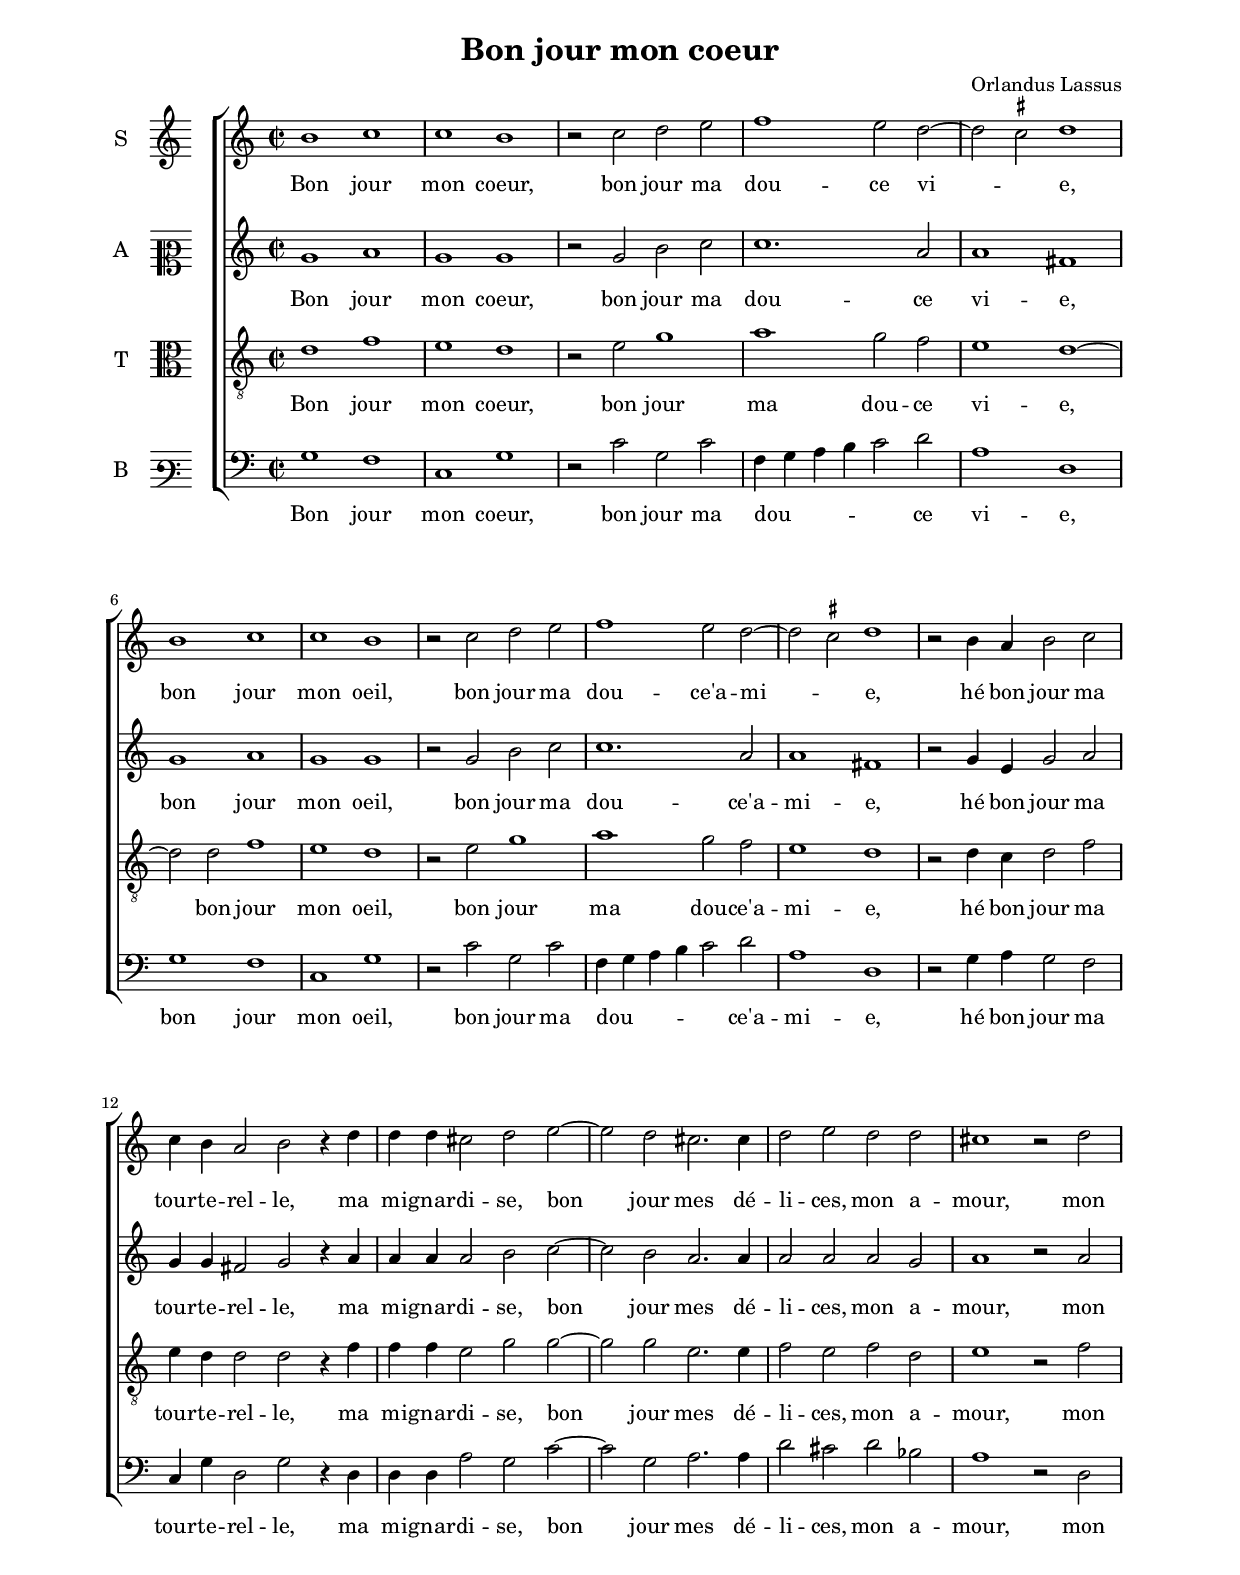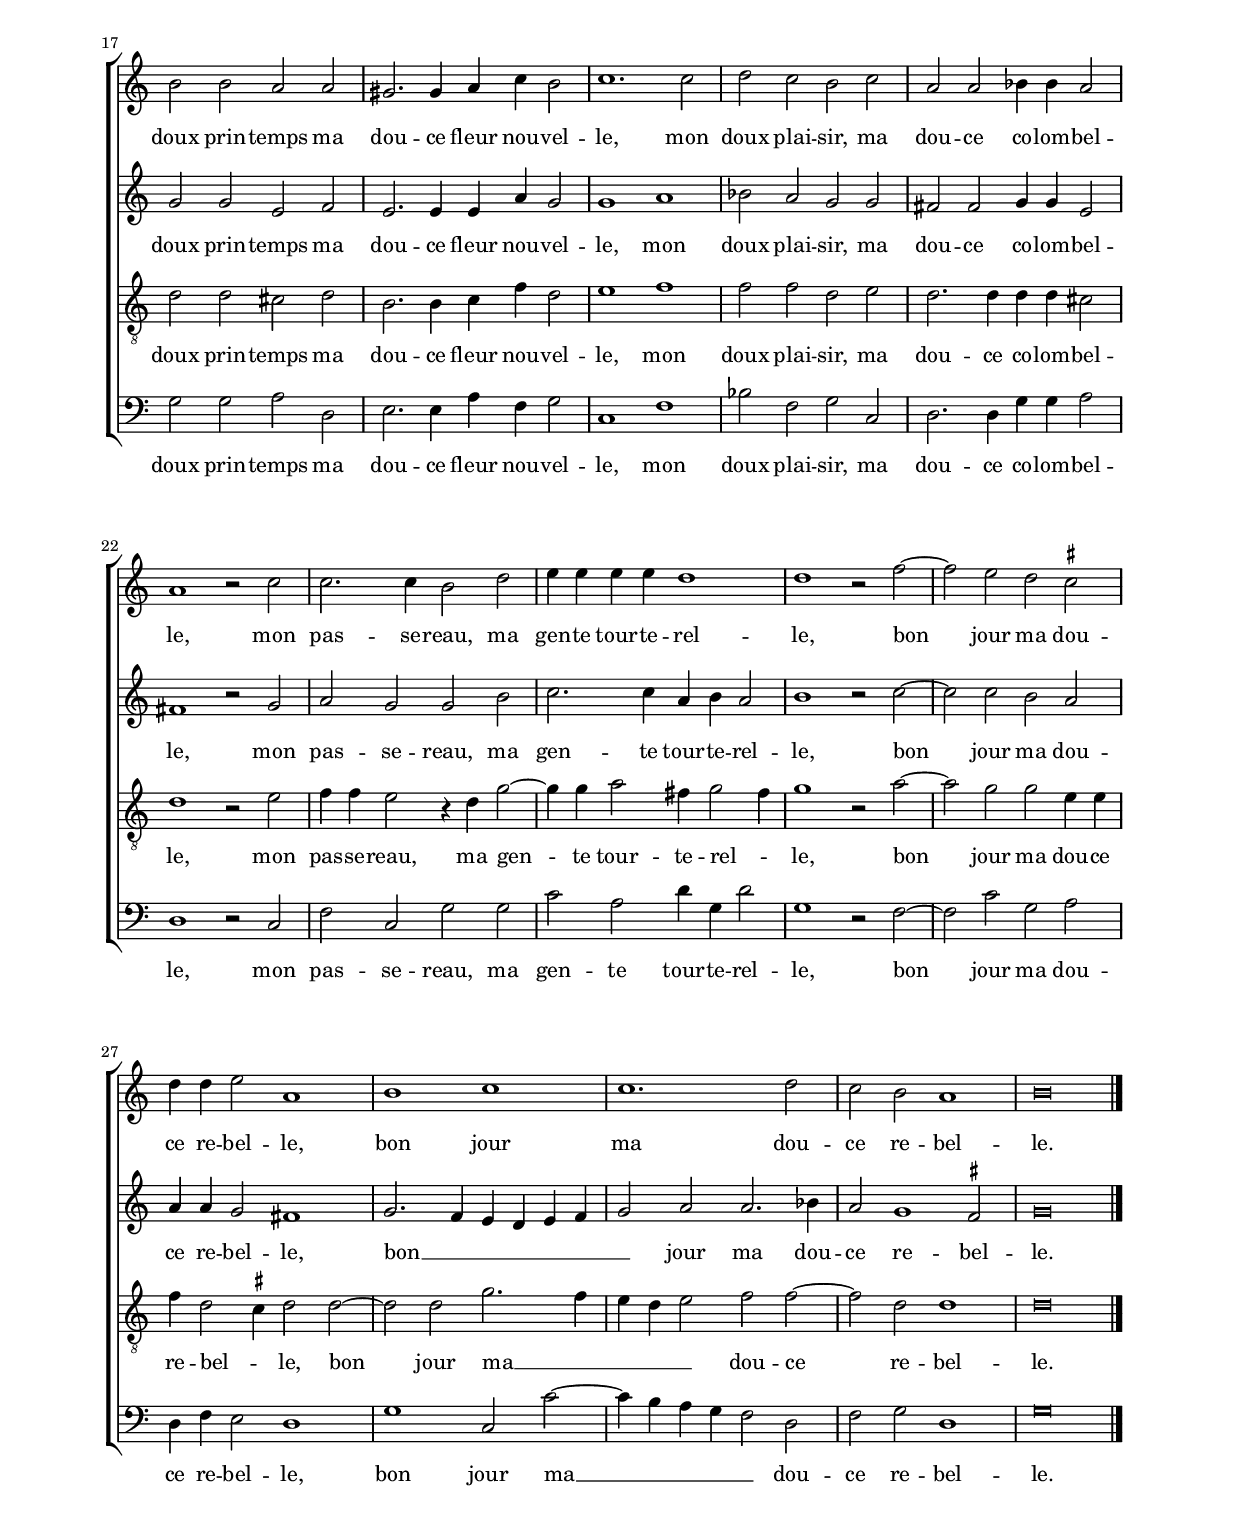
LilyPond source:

\header
{
  title="Bon jour mon coeur"
  composer="Orlandus Lassus"
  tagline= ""
}

\version "2.18.2"
\include "deutsch.ly"
#(set-global-staff-size 17)
% #(set-default-paper-size "letter")
#(ly:set-option 'point-and-click #f)

	
global = {
	\key c \major
	\time 2/2 \set Score.measureLength = #(ly:make-moment 2/1)
	% \time 3/1 \once \override Score.TimeSignature.style = #'single-digit \newSpacingSection
        \skip 1*62 \bar "|."
	}

	ficta = { \once \set suggestAccidentals = ##t }
	
	forget = #(define-music-function (parser location music) (ly:music?) #{
		\accidentalStyle forget
		$music
		\accidentalStyle default
		#})
	
	m = \melisma
	me = \melismaEnd
%	\mark \markup { \override #'(style . baroque) { \note  #"breve" #1 = \note #"breve." #1 } }


\paper
	{
	top-margin = 2 \cm
	bottom-margin = 2 \cm
	left-margin = 2 \cm
	right-margin = 2 \cm
	ragged-bottom = ##f
	ragged-last-bottom = ##t
	print-page-number = ##f
	system-system-spacing = #'((basic-distance . 20) (minimum-distance . 14) (padding . 8) (strechability . 250))
	systems-per-page = 3
%	min-systems-per-page = 3
%	oddHeaderMarkup = \markup { \fill-line { \null \null \column \right-align { \fontsize #1 \fromproperty #'page:page-number-string \null } } }
%	evenHeaderMarkup = \markup { \column \right-align { \fontsize #1 \fromproperty #'page:page-number-string \null } }
	}


incipitcantus = \markup { \score {
	{
	\set Staff.instrumentName = \markup { \fontsize #1 "S" }
	\key c \major
	\clef violin
	s4 \bar ""
	}
	\layout  {
	raggedright = ##t
	indent = 0.9 \cm
	line-width = 1.6\cm
	\context { \Staff \remove Time_signature_engraver }
	\override Staff.Clef.Y-extent = #'(0 . 0)
	}} \hspace #1 }
	
      
incipitaltus = \markup { \score {
	{
	\set Staff.instrumentName = \markup { \fontsize #1 "A" }
	\key c \major
	\clef mezzosoprano
	s4 \bar ""
	}
	\layout  {
	raggedright = ##t
	indent = 0.9 \cm
	line-width = 1.6\cm
	\context { \Staff \remove Time_signature_engraver }
	\override Staff.Clef.Y-extent = #'(0 . 0)
	}} \hspace #1 }


incipittenor = \markup { \score {
	{
	\set Staff.instrumentName = \markup { \fontsize #1 "T" }
	\key c \major
	\clef alto
	s4 \bar ""
	}
	\layout  {
	raggedright = ##t
	indent = 0.9 \cm
	line-width = 1.6\cm
	\context { \Staff \remove Time_signature_engraver }
	\override Staff.Clef.Y-extent = #'(0 . 0)
	}} \hspace #1 }


incipitbassus = \markup { \score {
	{
	\set Staff.instrumentName = \markup { \fontsize #1 "B" }
	\key c \major
	\clef varbaritone
	s4 \bar ""
	}
	\layout  {
	raggedright = ##t
	indent = 0.9 \cm
	line-width = 1.6\cm
	\context { \Staff \remove Time_signature_engraver }
	\override Staff.Clef.Y-extent = #'(0 . 0)
	}} \hspace #1 }


cantus =  \relative c''
	{
	h1 c
	c1 h
	r2 c d e
	f1 e2 d~
%5
	d2 \ficta cis d1 |
	h1 c
	c1 h
	r2 c d e
	f1 e2 d~
%10
	d2 \ficta cis d1 |
	r2 h4 a h2 c
	c4 h a2 h r4 d
	d4 d cis2 d e~
	e2 d cis2. cis4
%15
	d2 e d d |
	cis1 r2 d
	h2 h a a
	gis2. gis4 a c h2
	c1. c2
%20
	d2 c h c |
	a2 a b4 b a2
	a1 r2 c
	c2. c4 h2 d
	e4 e e e d1
%25
	d1 r2 f~ |
	f2 e d \ficta cis
	d4 d e2 a,1
	h1 c
	c1. d2
%30
	c2 h a1 |
	h\breve |
	}


altus =  \relative c'
        {
	g'1 a
	g1 g
	r2 g h c
	c1. a2
%5
	a1 fis |
	g1 a
	g1 g
	r2 g h c
	c1. a2
%10
	a1 fis |
	r2 g4 e g2 a
	g4 g fis2 g r4 a
	a4 a a2 h c~
	c2 h a2. a4
%15
	a2 a a g |
	a1 r2 a
	g2 g e f
	e2. e4 e a g2
	g1 a
%20
	b2 a g g |
	fis2 fis g4 g e2
	fis1 r2 g
	a2 g g h
	c2. c4 a h a2
%25
	h1 r2 c~ |
	c2 c h a
	a4 a g2 fis1
	g2. f4 e d e f
	g2 a a2. b4
%30
	a2 g1 \ficta fis2 |
	g\breve |
	}


tenor =  \relative c'
	{
	d1 f
	e1 d
	r2 e g1
	a1 g2 f
%5
	e1 d~ |
	d2 d f1
	e1 d
	r2 e g1
	a1 g2 f
%10
	e1 d |
	r2 d4 c d2 f
	e4 d d2 d r4 f
	f4 f e2 g g~
	g2 g e2. e4
%15
	f2 e f d |
	e1 r2 f
	d2 d cis d
	h2. h4 c f d2
	e1 f
%20
	f2 f d e |
	d2. d4 d d cis2
	d1 r2 e
	f4 f e2 r4 d g2~
	g4 g a2 fis4 g2 fis4 
%25
	g1 r2 a~ |
	a2 g g e4 e
	f4 d2 \ficta cis4  d2 d~
	d2 d g2. f4
	e4 d e2 f f~
%30
	f2 d d1 |
	d\breve |
	}


bassus  =  \relative c
	{
	g'1 f
	c1 g'
	r2 c g c
	f,4 g a h c2 d
%5
	a1 d, |
	g1 f
	c1 g'
	r2 c g c
	f,4 g a h c2 d
%10
	a1 d, |
	r2 g4 a g2 f
	c4 g' d2 g r4 d
	d4 d a'2 g c~
	c2 g a2. a4
%15
	d2 cis d b |
	a1 r2 d,
	g2 g a d,
	e2. e4 a f g2
	c,1 f
%20
	b2 f g c, |
	d2. d4 g g a2
	d,1 r2 c
	f2 c g' g
	c2 a d4 g, d'2
%25
	g,1 r2 f~ |
	f2 c' g a
	d,4 f e2 d1
	g1 c,2 c'~
	c4 h a g f2 d
%30
	f2 g d1 |
	g\breve |
	}

lyricscantus = \lyricmode {
	Bon jour mon coeur, bon jour ma dou -- ce vi -- _ e,
        bon jour mon oeil, bon jour ma dou -- ce'a -- mi -- _ e,
        hé bon jour ma tour -- te -- rel -- le, ma mi -- gnar -- di -- se,
        bon jour mes dé -- li -- ces, mon a -- mour,
        mon doux prin -- temps ma dou -- ce fleur nou -- vel -- le,
        mon doux plai -- sir, ma dou -- ce co -- lom -- bel -- le,
        mon pas -- se -- reau, ma gen -- te tour -- te -- rel -- le,
        bon jour ma dou -- ce re -- bel -- le,
        bon jour ma dou -- ce re -- bel -- le.
	}


lyricsaltus = \lyricmode {
	Bon jour mon coeur, bon jour ma dou -- ce vi -- e,
        bon jour mon oeil, bon jour ma dou -- ce'a -- mi -- e,
        hé bon jour ma tour -- te -- rel -- le, ma mi -- gnar -- di -- se,
        bon jour mes dé -- li -- ces, mon a -- mour,
        mon doux prin -- temps ma dou -- ce fleur nou -- vel -- le,
        mon doux plai -- sir, ma dou -- ce co -- lom -- bel -- le,
        mon pas -- se -- reau, ma gen -- te tour -- te -- rel -- le,
        bon jour ma dou -- ce re -- bel -- le,
        bon __ _ _ _ _ _ _ jour ma dou -- ce re -- bel -- le.    
	}


lyricstenor = \lyricmode {
	Bon jour mon coeur, bon jour ma dou -- ce vi -- e,
        bon jour mon oeil, bon jour ma dou -- ce'a -- mi -- e,
        hé bon jour ma tour -- te -- rel -- le, ma mi -- gnar -- di -- se,
        bon jour mes dé -- li -- ces, mon a -- mour,
        mon doux prin -- temps ma dou -- ce fleur nou -- vel -- le,
        mon doux plai -- sir, ma dou -- ce co -- lom -- bel -- le,
        mon pas -- se -- reau, ma gen -- te tour -- te -- rel -- _ le,
        bon jour ma dou -- ce re -- bel -- _ le,
        bon jour ma __ _ _ _ _ dou -- ce re -- bel -- le.        
	}


lyricsbassus = \lyricmode {
	Bon jour mon coeur, bon jour ma dou -- _ _ _ _ ce vi -- e,
        bon jour mon oeil, bon jour ma dou -- _ _ _ _ ce'a -- mi -- e,
        hé bon jour ma tour -- te -- rel -- le, ma mi -- gnar -- di -- se,
        bon jour mes dé -- li -- ces, mon a -- mour,
        mon doux prin -- temps ma dou -- ce fleur nou -- vel -- le,
        mon doux plai -- sir, ma dou -- ce co -- lom -- bel -- le,
        mon pas -- se -- reau, ma gen -- te tour -- te -- rel -- le,
        bon jour ma dou -- ce re -- bel -- le,
        bon jour ma __ _ _ _ _ dou -- ce re -- bel -- le.        
	}


\score
{  
	% \transpose {
	\new ChoirStaff \with { \override StaffGrouper.staff-staff-spacing.basic-distance = #13 }
	<<

	\new Staff << \global
	\new Voice="v1" {
		\set Staff.instrumentName=\incipitcantus
        %       \set Staff.instrumentName="S"
		\set Staff.midiInstrument = "reed organ"
		\clef "violin"
		\cantus }
	\new Lyrics \lyricsto "v1" {\lyricscantus }
	>>


	\new Staff << \global
	\new Voice="v2" {
		\set Staff.instrumentName=\incipitaltus
        %       \set Staff.instrumentName="A"
		\set Staff.midiInstrument = "reed organ"
		\clef "violin" 
		\altus}
	\new Lyrics \lyricsto "v2" {\lyricsaltus }
	>>


	\new Staff << \global
	\new Voice="v3" {
		\set Staff.instrumentName=\incipittenor
        %       \set Staff.instrumentName="T"
		\set Staff.midiInstrument = "reed organ"
		\clef "G_8"
		\tenor }
	\new Lyrics \lyricsto "v3" {\lyricstenor }
	>>


	\new Staff << \global
	\new Voice="v4" {
		\set Staff.instrumentName=\incipitbassus
        %       \set Staff.instrumentName="B"
		\set Staff.midiInstrument = "reed organ"
		\clef "bass" 
		\bassus }
	\new Lyrics \lyricsto "v4" {\lyricsbassus}
	>>

	>>
	% } % transpose

	\layout
	{
	indent = 1.8 \cm
	\context { \Lyrics \override VerticalAxisGroup.nonstaff-relatedstaff-spacing.padding = #2 }
%	\context { \Lyrics \override LyricText.font-size = #1 }
	\context { \Staff \override TimeSignature.break-visibility = #end-of-line-invisible }
%	\context { \Staff \override InstrumentName.X-offset = #'-25 }
	\context { \Voice \override Slur.transparent = ##t }
%	\context { \Voice \override AccidentalSuggestion.avoid-slur = #'ignore }
%	\context { \Voice \override AccidentalSuggestion.outside-staff-priority = ##f }
	\context { \Score \override BarNumber.padding = #2 }
	\context { \Voice \override NoteHead.style = #'baroque }
	}

\midi
	{
    	\tempo 2 = 95
	}
	
}


% EOF
